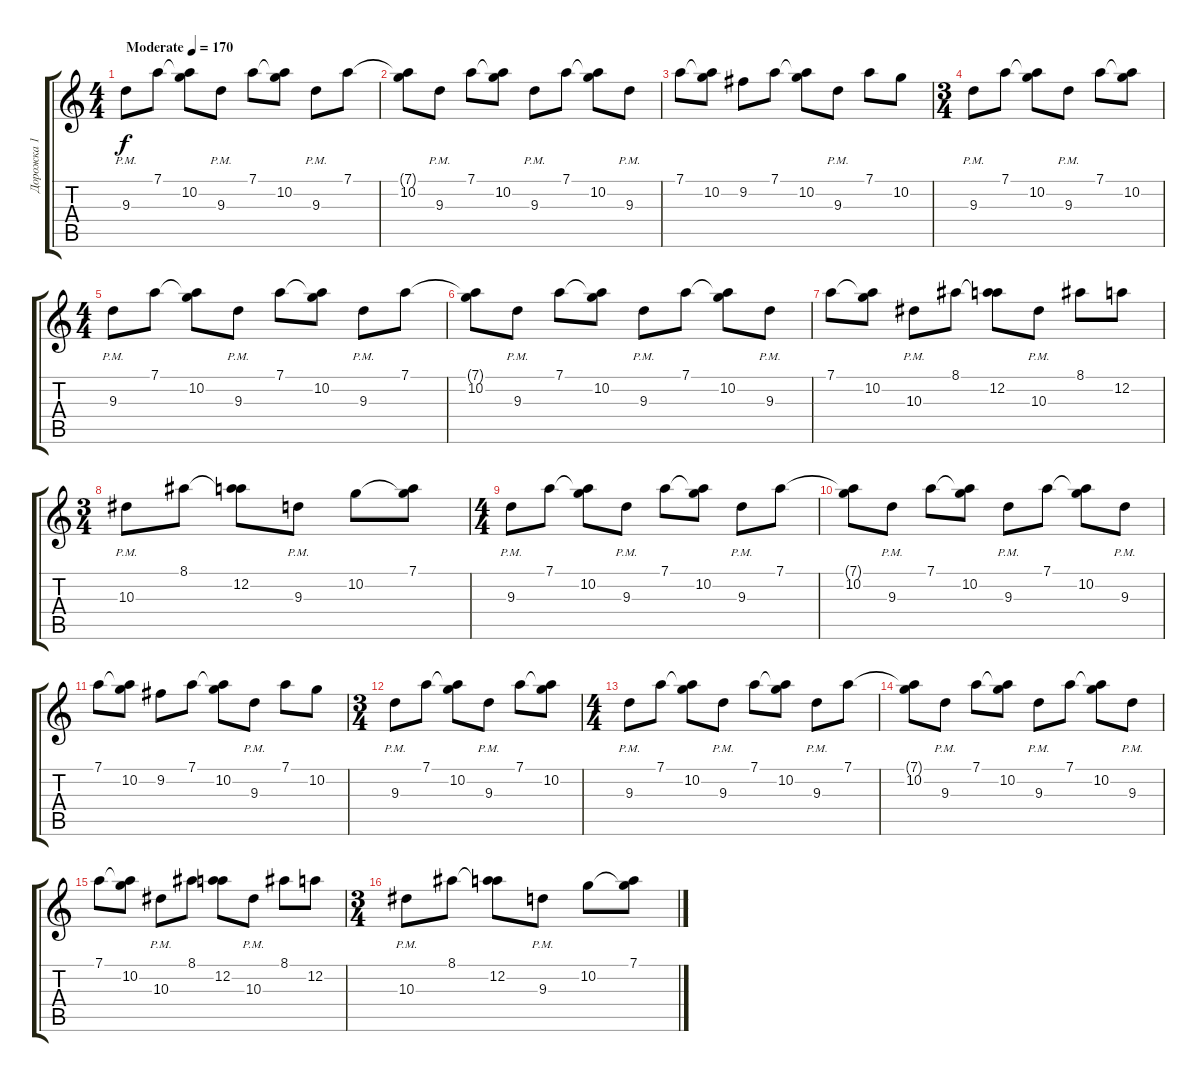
\track ("Дорожка 1" "Дорожка 1") {instrument distortionguitar}
\staff {score tabs}
\tuning (D4 A3 F3 C3 G2 C2) {hide}
\ts (4 4)
\tempo (170 "Moderate")
\clef g2
\ks c
9.3{pm}.8{dy f instrument distortionguitar} 7.1.8 (7.1{t} 10.2).8 9.3{pm}.8 7.1.8 (7.1{t} 10.2).8 9.3{pm}.8 7.1.8 |
(7.1{t} 10.2).8 9.3{pm}.8 7.1.8 (7.1{t} 10.2).8 9.3{pm}.8 7.1.8 (7.1{t} 10.2).8 9.3{pm}.8 |
7.1.8 (7.1{t} 10.2).8 9.2.8 7.1.8 (7.1{t} 10.2).8 9.3{pm}.8 7.1.8 10.2.8 |
\ts (3 4)
9.3{pm}.8 7.1.8 (7.1{t} 10.2).8 9.3{pm}.8 7.1.8 (7.1{t} 10.2).8 |
\ts (4 4)
9.3{pm}.8 7.1.8 (7.1{t} 10.2).8 9.3{pm}.8 7.1.8 (7.1{t} 10.2).8 9.3{pm}.8 7.1.8 |
(7.1{t} 10.2).8 9.3{pm}.8 7.1.8 (7.1{t} 10.2).8 9.3{pm}.8 7.1.8 (7.1{t} 10.2).8 9.3{pm}.8 |
7.1.8 (7.1{t} 10.2).8 10.3{pm}.8 8.1.8 (8.1{t} 12.2).8 10.3{pm}.8 8.1.8 12.2.8 |
\ts (3 4)
10.3{pm}.8 8.1.8 (8.1{t} 12.2).8 9.3{pm}.8 10.2.8 (7.1 10.2{t}).8 |
\ts (4 4)
9.3{pm}.8 7.1.8 (7.1{t} 10.2).8 9.3{pm}.8 7.1.8 (7.1{t} 10.2).8 9.3{pm}.8 7.1.8 |
(7.1{t} 10.2).8 9.3{pm}.8 7.1.8 (7.1{t} 10.2).8 9.3{pm}.8 7.1.8 (7.1{t} 10.2).8 9.3{pm}.8 |
7.1.8 (7.1{t} 10.2).8 9.2.8 7.1.8 (7.1{t} 10.2).8 9.3{pm}.8 7.1.8 10.2.8 |
\ts (3 4)
9.3{pm}.8 7.1.8 (7.1{t} 10.2).8 9.3{pm}.8 7.1.8 (7.1{t} 10.2).8 |
\ts (4 4)
9.3{pm}.8 7.1.8 (7.1{t} 10.2).8 9.3{pm}.8 7.1.8 (7.1{t} 10.2).8 9.3{pm}.8 7.1.8 |
(7.1{t} 10.2).8 9.3{pm}.8 7.1.8 (7.1{t} 10.2).8 9.3{pm}.8 7.1.8 (7.1{t} 10.2).8 9.3{pm}.8 |
7.1.8 (7.1{t} 10.2).8 10.3{pm}.8 8.1.8 (8.1{t} 12.2).8 10.3{pm}.8 8.1.8 12.2.8 |
\ts (3 4)
10.3{pm}.8 8.1.8 (8.1{t} 12.2).8 9.3{pm}.8 10.2.8 (7.1 10.2{t}).8
